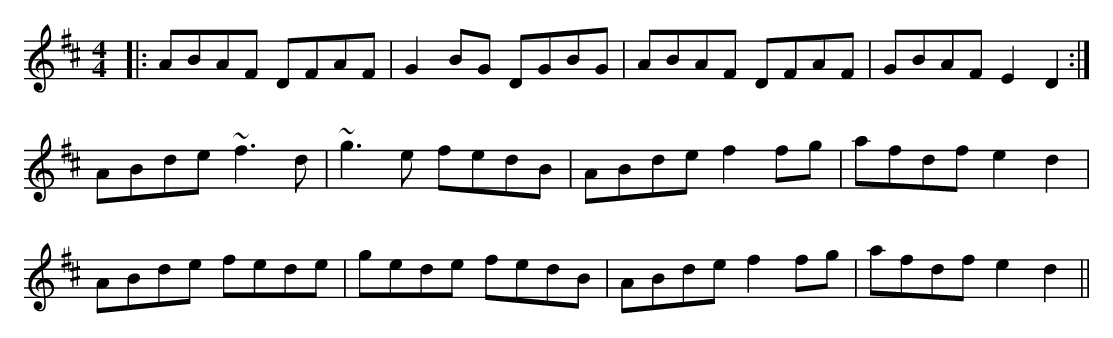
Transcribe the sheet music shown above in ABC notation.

X:1
M:4/4
K:D
|:ABAF DFAF|G2BG DGBG|ABAF DFAF|GBAF E2D2:|
ABde ~f3d|~g3e fedB|ABde f2fg|afdf e2d2|
ABde fede|gede fedB|ABde f2fg|afdf e2d2||
